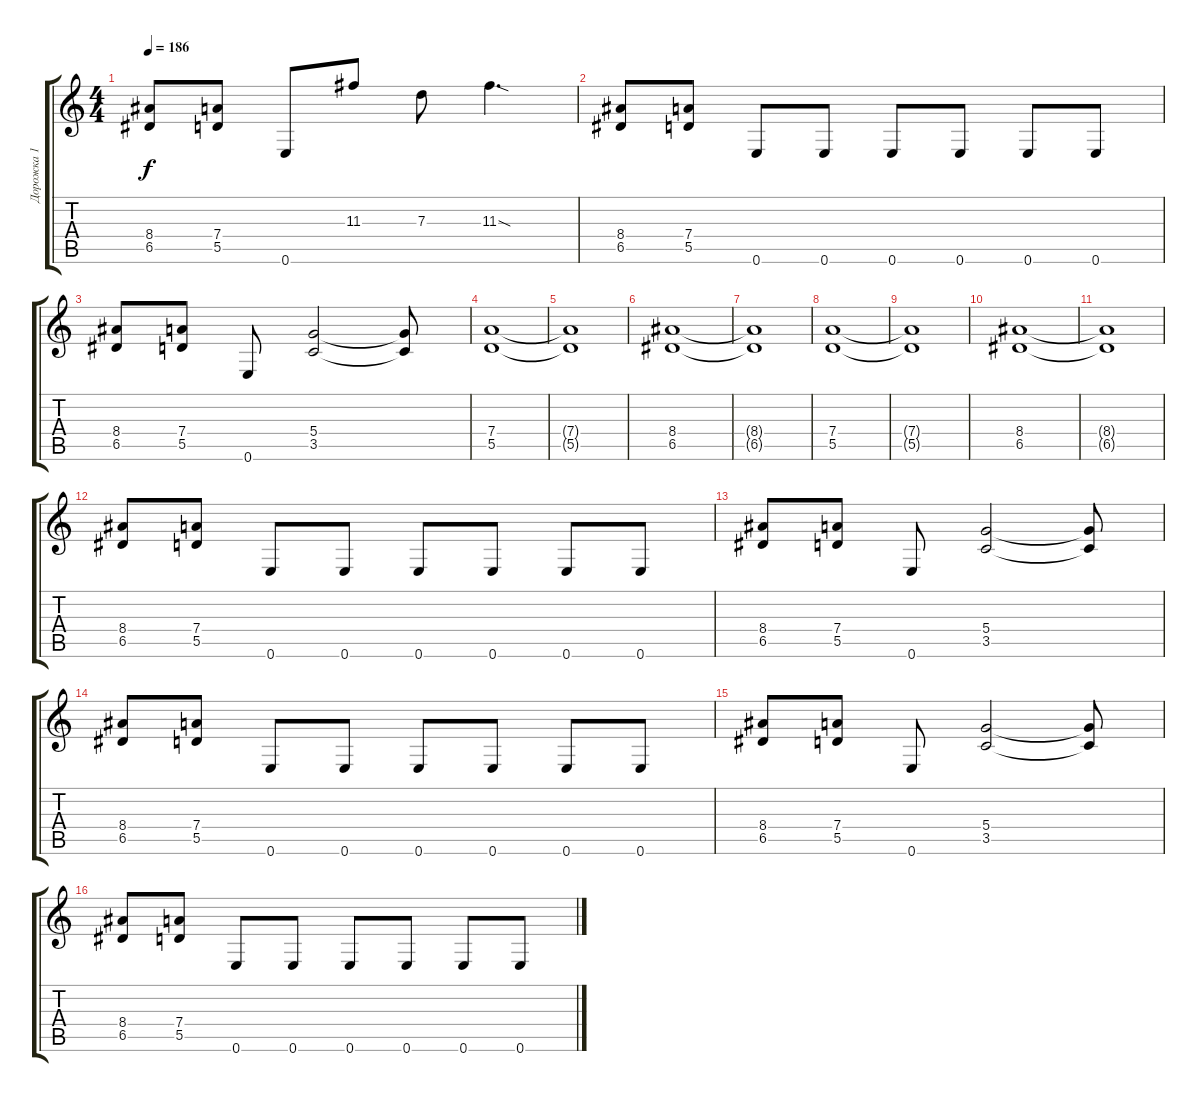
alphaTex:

\track ("Дорожка 1" "Дорожка 1") {instrument overdrivenguitar}
\staff {score tabs}
\tuning (E4 B3 G3 D3 A2 E2) {hide}
\ts (4 4)
\tempo 186
\clef g2
\ks c
(8.4 6.5).8{dy f} (7.4 5.5).8 0.6.8 11.3.8 7.3.8 11.3{sod}.4{d} |
(8.4 6.5).8 (7.4 5.5).8 0.6.8 0.6.8 0.6.8 0.6.8 0.6.8 0.6.8 |
(8.4 6.5).8 (7.4 5.5).8 0.6.8 (5.4 3.5).2 (5.4{t} 3.5{t}).8 |
(7.4 5.5).1 |
(7.4{t} 5.5{t}).1 |
(8.4 6.5).1 |
(8.4{t} 6.5{t}).1 |
(7.4 5.5).1 |
(7.4{t} 5.5{t}).1 |
(8.4 6.5).1 |
(8.4{t} 6.5{t}).1 |
(8.4 6.5).8 (7.4 5.5).8 0.6.8 0.6.8 0.6.8 0.6.8 0.6.8 0.6.8 |
(8.4 6.5).8 (7.4 5.5).8 0.6.8 (5.4 3.5).2 (5.4{t} 3.5{t}).8 |
(8.4 6.5).8 (7.4 5.5).8 0.6.8 0.6.8 0.6.8 0.6.8 0.6.8 0.6.8 |
(8.4 6.5).8 (7.4 5.5).8 0.6.8 (5.4 3.5).2 (5.4{t} 3.5{t}).8 |
(8.4 6.5).8 (7.4 5.5).8 0.6.8 0.6.8 0.6.8 0.6.8 0.6.8 0.6.8
